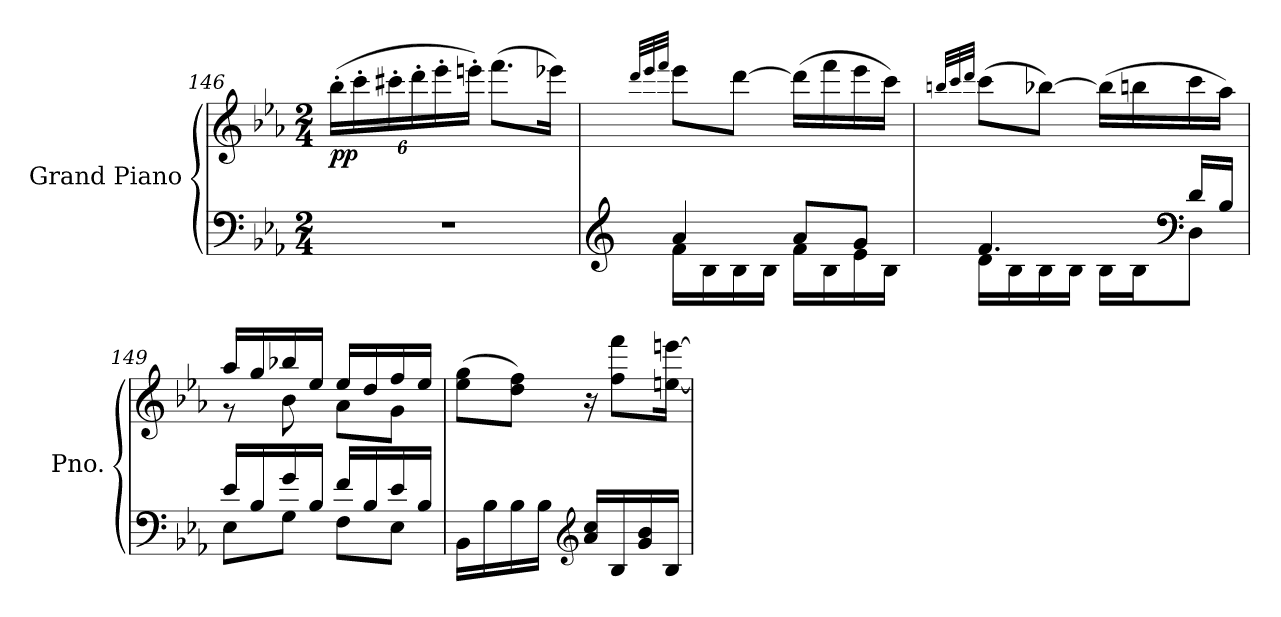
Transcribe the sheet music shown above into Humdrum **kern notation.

**kern	**kern	**dynam
*part1	*part1	*part1
*staff2	*staff1	*staff1/2
*I"Grand Piano	*	*
*I'Pno.	*	*
*clefF4	*clefG2	*
*k[b-e-a-]	*k[b-e-a-]	*
*M2/4	*M2/4	*
*	*Xbrackettup	*
=146	=146	=146
!	!	!LO:DY:b
2r	(24bb-'\LL	pp
.	24ccc'\	.
.	24ccc#X'\	.
.	24ddd'\	.
.	24eee-'\	.
.	24eeen'\JJ)	.
.	(8.fff\L	.
.	16eee-X\Jk)	.
!!LO:LB:g=z
=147	=147	=147
*clefG2	*	*
.	32qddd/LLL	.
.	32qeee-/	.
.	32qfff/JJJ	.
*^	*	*
4a-/	16f\LL	8eee-\L	.
.	16B-\	.	.
.	16B-\	[8ddd\J	.
.	16B-\JJ	.	.
8a-/L	16f\LL	(16ddd\LL]	.
.	16B-\	16fff\	.
8g/J	16e-\	16eee-\	.
.	16B-\JJ	16ccc\JJ)	.
=148	=148	=148	=148
.	.	32qbbn/LLL	.
.	.	32qccc/	.
.	.	32qddd/JJJ	.
4.f/	16d\LL	(8ccc\L	.
.	16B-\	.	.
.	16B-\	[8bb-X\J)	.
.	16B-\JJ	.	.
.	16B-\LL	(16bb-\LL]	.
.	16B-\J	16bbn\	.
*clefF4	*	*	*
16d/LL	8D\J	16ccc\	.
16B-/JJ	.	16aa-\JJ)	.
=149	=149	=149	=149
*	*	*^	*
16e-/LL	8E-\L	16aa-/LL	8r	.
16B-/	.	16gg/	.	.
16g/	8G\J	16bb-X/	8b-\	.
16B-/JJ	.	16ee-/JJ	.	.
16f/LL	8F\L	16ee-/LL	8a-\L	.
16B-/	.	16dd/	.	.
16e-/	8E-\J	16ff/	8g\J	.
16B-/JJ	.	16ee-/JJ	.	.
*v	*v	*	*	*
*	*v	*v	*
=150	=150	=150
16BB-\LL	(8ee-\ 8gg\L	.
16B-\	.	.
16B-\	8dd\ 8ff\J)	.
16B-\JJ	.	.
*clefG2	*	*
16a-/ 16cc/LL	16r	.
16B-/	8ff\ 8fff\L	.
16g/ 16b-/	.	.
16B-/JJ	[16een\ [16eeen\Jk	.
=	=	=
*-	*-	*-
